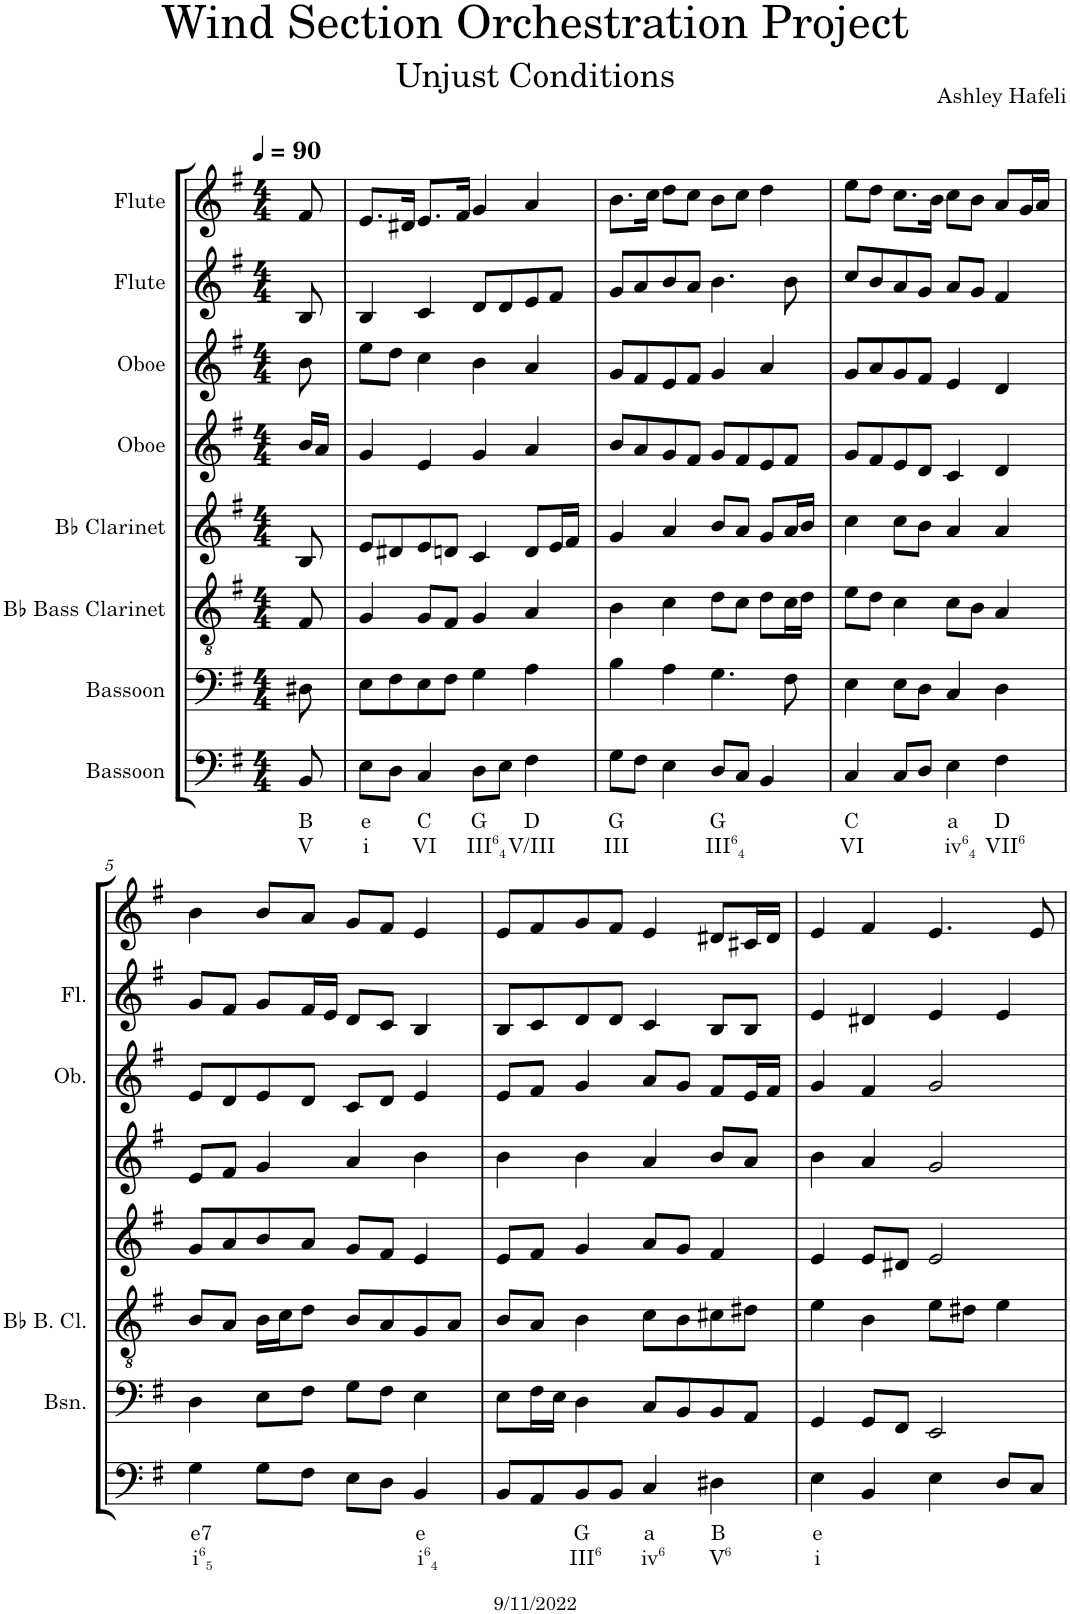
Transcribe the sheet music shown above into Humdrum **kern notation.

**kern	**text	**text	**kern	**kern	**kern	**kern	**kern	**kern	**kern
*part8	*part8	*part8	*part7	*part6	*part5	*part4	*part3	*part2	*part1
*staff8	*staff8	*staff8	*staff7	*staff6	*staff5	*staff4	*staff3	*staff2	*staff1
*I"Bassoon	*	*	*I"Bassoon	*I"Bb Bass Clarinet	*I"Bb Clarinet	*I"Oboe	*I"Oboe	*I"Flute	*I"Flute
*I'Bsn	*	*	*I'Bsn.	*I'Bb B. Cl.	*I'Cl	*I'Ob	*I'Ob.	*I'Fl.	*I'Fl
*clefF4	*	*	*clefF4	*clefGv2	*clefG2	*clefG2	*clefG2	*clefG2	*clefG2
*	*	*	*	*ITrd8c14	*ITrd1c2	*	*	*	*
*k[f#]	*	*	*k[f#]	*k[f#]	*k[f#]	*k[f#]	*k[f#]	*k[f#]	*k[f#]
*M4/4	*	*	*M4/4	*M4/4	*M4/4	*M4/4	*M4/4	*M4/4	*M4/4
*MM90	*	*	*MM90	*MM90	*MM90	*MM90	*MM90	*MM90	*MM90
=1	=1	=1	=1	=1	=1	=1	=1	=1	=1
!	!LO:LY:b	!LO:LY:b	!	!	!	!	!	!	!
8BB/	B	V	8D#X\	8F#/	8B/	16b/LL	8b\	8B/	8f#/
.	.	.	.	.	.	16a/JJ	.	.	.
=2	=2	=2	=2	=2	=2	=2	=2	=2	=2
!	!LO:LY:b	!LO:LY:b	!	!	!	!	!	!	!
8E\L	e	i	8E\L	4G/	8e/L	4g/	8ee\L	4B/	8.e/L
8D\J	.	.	8F#\	.	8d#X/	.	8dd\J	.	.
.	.	.	.	.	.	.	.	.	16d#X/Jk
!	!LO:LY:b	!LO:LY:b	!	!	!	!	!	!	!
4C/	C	VI	8E\	8G/L	8e/	4e/	4cc\	4c/	8.e/L
.	.	.	8F#\J	8F#/J	8dn/J	.	.	.	.
.	.	.	.	.	.	.	.	.	16f#/Jk
!	!LO:LY:b	!LO:LY:b	!	!	!	!	!	!	!
8D\L	G	III 6 4	4G\	4G/	4c/	4g/	4b\	8d/L	4g/
8E\J	.	.	.	.	.	.	.	8d/	.
!	!LO:LY:b	!LO:LY:b	!	!	!	!	!	!	!
4F#\	D	V/III	4A\	4A/	8d/L	4a/	4a/	8e/	4a/
.	.	.	.	.	16e/L	.	.	8f#/J	.
.	.	.	.	.	16f#/JJ	.	.	.	.
=3	=3	=3	=3	=3	=3	=3	=3	=3	=3
!	!LO:LY:b	!LO:LY:b	!	!	!	!	!	!	!
8G\L	G	III	4B\	4B\	4g/	8b/L	8g/L	8g/L	8.b\L
8F#\J	.	.	.	.	.	8a/	8f#/	8a/	.
.	.	.	.	.	.	.	.	.	16cc\Jk
4E\	.	.	4A\	4c\	4a/	8g/	8e/	8b/	8dd\L
.	.	.	.	.	.	8f#/J	8f#/J	8a/J	8cc\J
!	!LO:LY:b	!LO:LY:b	!	!	!	!	!	!	!
8D/L	G	III 6 4	4.G\	8d\L	8b/L	8g/L	4g/	4.b\	8b\L
8C/J	.	.	.	8c\J	8a/J	8f#/	.	.	8cc\J
4BB/	.	.	.	8d\L	8g/L	8e/	4a/	.	4dd\
.	.	.	8F#\	16c\L	16a/L	8f#/J	.	8b\	.
.	.	.	.	16d\JJ	16b/JJ	.	.	.	.
=4	=4	=4	=4	=4	=4	=4	=4	=4	=4
!	!LO:LY:b	!LO:LY:b	!	!	!	!	!	!	!
4C/	C	VI	4E\	8e\L	4cc\	8g/L	8g/L	8cc/L	8ee\L
.	.	.	.	8d\J	.	8f#/	8a/	8b/	8dd\J
8C/L	.	.	8E\L	4c\	8cc\L	8e/	8g/	8a/	8.cc\L
8D/J	.	.	8D\J	.	8b\J	8d/J	8f#/J	8g/J	.
.	.	.	.	.	.	.	.	.	16b\Jk
!	!LO:LY:b	!LO:LY:b	!	!	!	!	!	!	!
4E\	a	iv 6 4	4C/	8c\L	4a/	4c/	4e/	8a/L	8cc\L
.	.	.	.	8B\J	.	.	.	8g/J	8b\J
!	!LO:LY:b	!LO:LY:b	!	!	!	!	!	!	!
4F#\	D	VII 6	4D\	4A/	4a/	4d/	4d/	4f#/	8a/L
.	.	.	.	.	.	.	.	.	16g/L
.	.	.	.	.	.	.	.	.	16a/JJ
!!LO:LB:g=z
=5	=5	=5	=5	=5	=5	=5	=5	=5	=5
!	!LO:LY:b	!LO:LY:b	!	!	!	!	!	!	!
4G\	e7	i 6 5	4D\	8B/L	8g/L	8e/L	8e/L	8g/L	4b\
.	.	.	.	8A/J	8a/	8f#/J	8d/	8f#/J	.
8G\L	.	.	8E\L	16B\LL	8b/	4g/	8e/	8g/L	8b/L
.	.	.	.	16c\J	.	.	.	.	.
8F#\J	.	.	8F#\J	8d\J	8a/J	.	8d/J	16f#/L	8a/J
.	.	.	.	.	.	.	.	16e/JJ	.
8E\L	.	.	8G\L	8B/L	8g/L	4a/	8c/L	8d/L	8g/L
8D\J	.	.	8F#\J	8A/	8f#/J	.	8d/J	8c/J	8f#/J
!	!LO:LY:b	!LO:LY:b	!	!	!	!	!	!	!
4BB/	e	i 6 4	4E\	8G/	4e/	4b\	4e/	4B/	4e/
.	.	.	.	8A/J	.	.	.	.	.
=6	=6	=6	=6	=6	=6	=6	=6	=6	=6
8BB/L	.	.	8E\L	8B/L	8e/L	4b\	8e/L	8B/L	8e/L
8AA/	.	.	16F#\L	8A/J	8f#/J	.	8f#/J	8c/	8f#/
.	.	.	16E\JJ	.	.	.	.	.	.
!	!LO:LY:b	!LO:LY:b	!	!	!	!	!	!	!
8BB/	G	III 6	4D\	4B\	4g/	4b\	4g/	8d/	8g/
8BB/J	.	.	.	.	.	.	.	8d/J	8f#/J
!	!LO:LY:b	!LO:LY:b	!	!	!	!	!	!	!
4C/	a	iv 6	8C/L	8c\L	8a/L	4a/	8a/L	4c/	4e/
.	.	.	8BB/	8B\	8g/J	.	8g/J	.	.
!	!LO:LY:b	!LO:LY:b	!	!	!	!	!	!	!
4D#X\	B	V 6	8BB/	8c#X\	4f#/	8b/L	8f#/L	8B/L	8d#X/L
.	.	.	8AA/J	8d#X\J	.	8a/J	16e/L	8B/J	16c#X/L
.	.	.	.	.	.	.	16f#/JJ	.	16d#/JJ
=7	=7	=7	=7	=7	=7	=7	=7	=7	=7
!	!LO:LY:b	!LO:LY:b	!	!	!	!	!	!	!
4E\	e	i	4GG/	4e\	4e/	4b\	4g/	4e/	4e/
4BB/	.	.	8GG/L	4B\	8e/L	4a/	4f#/	4d#X/	4f#/
.	.	.	8FF#/J	.	8d#X/J	.	.	.	.
4E\	.	.	2EE/	8e\L	2e/	2g/	2g/	4e/	4.e/
.	.	.	.	8d#X\J	.	.	.	.	.
8D/L	.	.	.	4e\	.	.	.	4e/	.
8C/J	.	.	.	.	.	.	.	.	8e/
=	=	=	=	=	=	=	=	=	=
*-	*-	*-	*-	*-	*-	*-	*-	*-	*-
